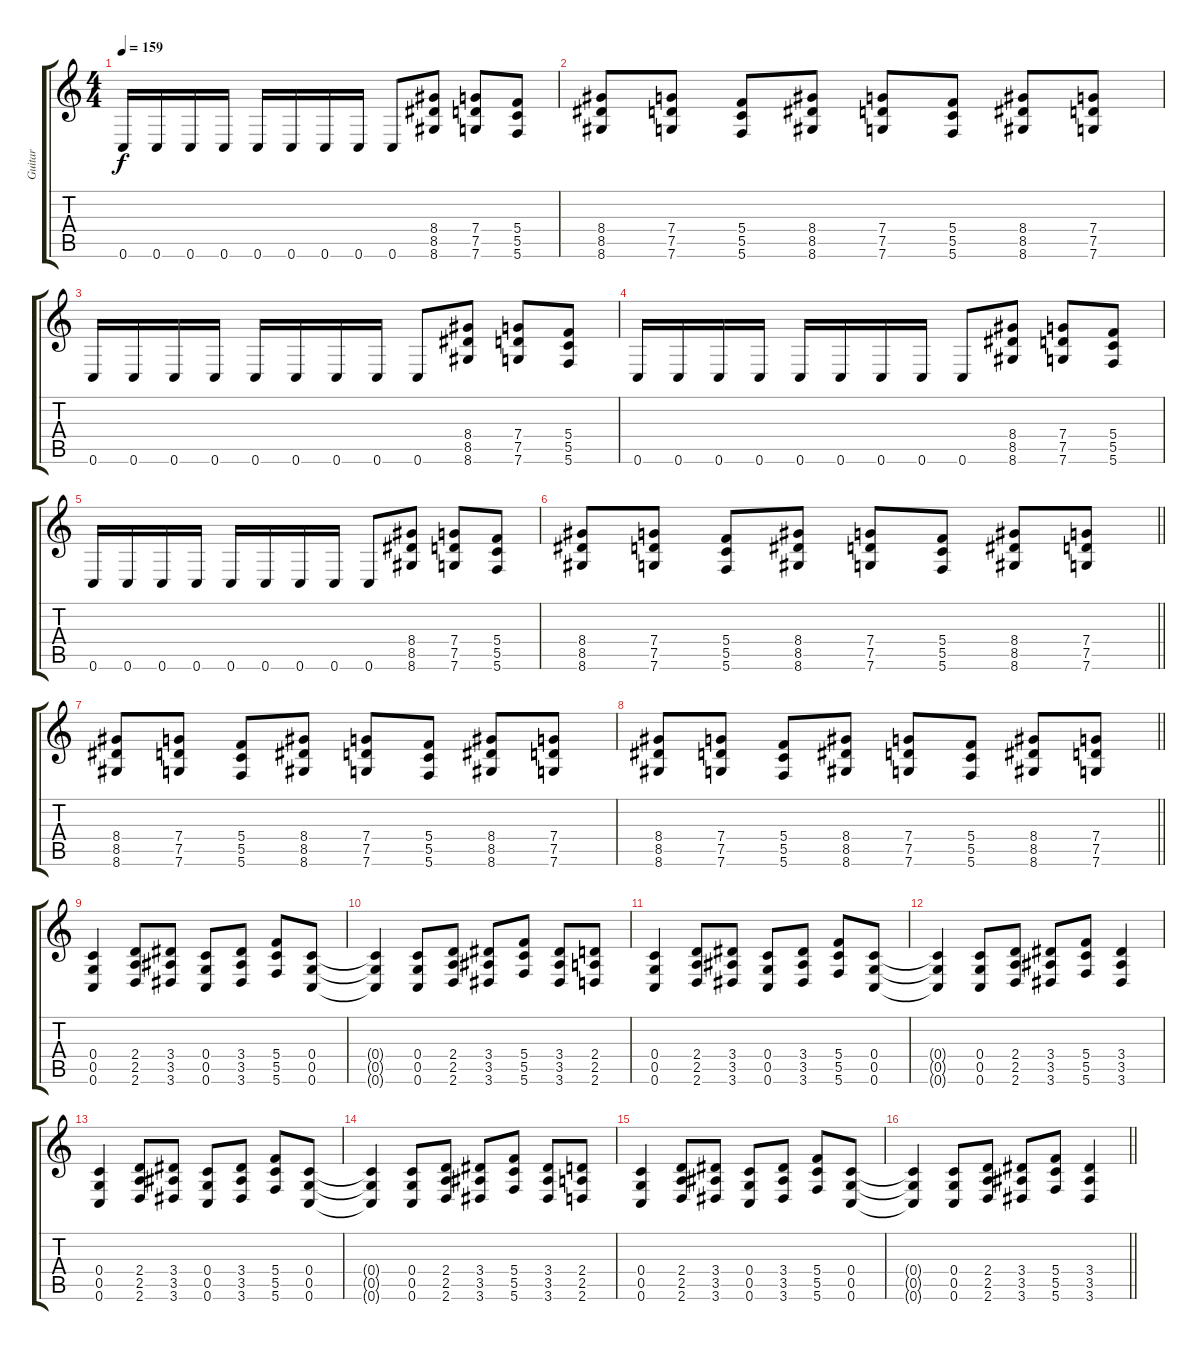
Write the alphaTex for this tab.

\track ("Guitar" "Guitar") {instrument distortionguitar}
\staff {score tabs}
\tuning (D4 A3 F3 C3 G2 C2) {hide}
\ts (4 4)
\tempo 159
\clef g2
\ks c
0.6.16{dy f} 0.6.16 0.6.16 0.6.16 0.6.16 0.6.16 0.6.16 0.6.16 0.6.8 (8.4 8.5 8.6).8 (7.4 7.5 7.6).8 (5.4 5.5 5.6).8 |
(8.4 8.5 8.6).8 (7.4 7.5 7.6).8 (5.4 5.5 5.6).8 (8.4 8.5 8.6).8 (7.4 7.5 7.6).8 (5.4 5.5 5.6).8 (8.4 8.5 8.6).8 (7.4 7.5 7.6).8 |
0.6.16 0.6.16 0.6.16 0.6.16 0.6.16 0.6.16 0.6.16 0.6.16 0.6.8 (8.4 8.5 8.6).8 (7.4 7.5 7.6).8 (5.4 5.5 5.6).8 |
0.6.16 0.6.16 0.6.16 0.6.16 0.6.16 0.6.16 0.6.16 0.6.16 0.6.8 (8.4 8.5 8.6).8 (7.4 7.5 7.6).8 (5.4 5.5 5.6).8 |
0.6.16 0.6.16 0.6.16 0.6.16 0.6.16 0.6.16 0.6.16 0.6.16 0.6.8 (8.4 8.5 8.6).8 (7.4 7.5 7.6).8 (5.4 5.5 5.6).8 |
\barLineRight lightlight
(8.4 8.5 8.6).8 (7.4 7.5 7.6).8 (5.4 5.5 5.6).8 (8.4 8.5 8.6).8 (7.4 7.5 7.6).8 (5.4 5.5 5.6).8 (8.4 8.5 8.6).8 (7.4 7.5 7.6).8 |
(8.4 8.5 8.6).8 (7.4 7.5 7.6).8 (5.4 5.5 5.6).8 (8.4 8.5 8.6).8 (7.4 7.5 7.6).8 (5.4 5.5 5.6).8 (8.4 8.5 8.6).8 (7.4 7.5 7.6).8 |
\barLineRight lightlight
(8.4 8.5 8.6).8 (7.4 7.5 7.6).8 (5.4 5.5 5.6).8 (8.4 8.5 8.6).8 (7.4 7.5 7.6).8 (5.4 5.5 5.6).8 (8.4 8.5 8.6).8 (7.4 7.5 7.6).8 |
\section ("" "")
(0.4 0.5 0.6).4 (2.4 2.5 2.6).8 (3.4 3.5 3.6).8 (0.4 0.5 0.6).8 (3.4 3.5 3.6).8 (5.4 5.5 5.6).8 (0.4 0.5 0.6).8 |
(0.4{t} 0.5{t} 0.6{t}).4 (0.4 0.5 0.6).8 (2.4 2.5 2.6).8 (3.4 3.5 3.6).8 (5.4 5.5 5.6).8 (3.4 3.5 3.6).8 (2.4 2.5 2.6).8 |
(0.4 0.5 0.6).4 (2.4 2.5 2.6).8 (3.4 3.5 3.6).8 (0.4 0.5 0.6).8 (3.4 3.5 3.6).8 (5.4 5.5 5.6).8 (0.4 0.5 0.6).8 |
(0.4{t} 0.5{t} 0.6{t}).4 (0.4 0.5 0.6).8 (2.4 2.5 2.6).8 (3.4 3.5 3.6).8 (5.4 5.5 5.6).8 (3.4 3.5 3.6).4 |
(0.4 0.5 0.6).4 (2.4 2.5 2.6).8 (3.4 3.5 3.6).8 (0.4 0.5 0.6).8 (3.4 3.5 3.6).8 (5.4 5.5 5.6).8 (0.4 0.5 0.6).8 |
(0.4{t} 0.5{t} 0.6{t}).4 (0.4 0.5 0.6).8 (2.4 2.5 2.6).8 (3.4 3.5 3.6).8 (5.4 5.5 5.6).8 (3.4 3.5 3.6).8 (2.4 2.5 2.6).8 |
(0.4 0.5 0.6).4 (2.4 2.5 2.6).8 (3.4 3.5 3.6).8 (0.4 0.5 0.6).8 (3.4 3.5 3.6).8 (5.4 5.5 5.6).8 (0.4 0.5 0.6).8 |
\barLineRight lightlight
(0.4{t} 0.5{t} 0.6{t}).4 (0.4 0.5 0.6).8 (2.4 2.5 2.6).8 (3.4 3.5 3.6).8 (5.4 5.5 5.6).8 (3.4 3.5 3.6).4
